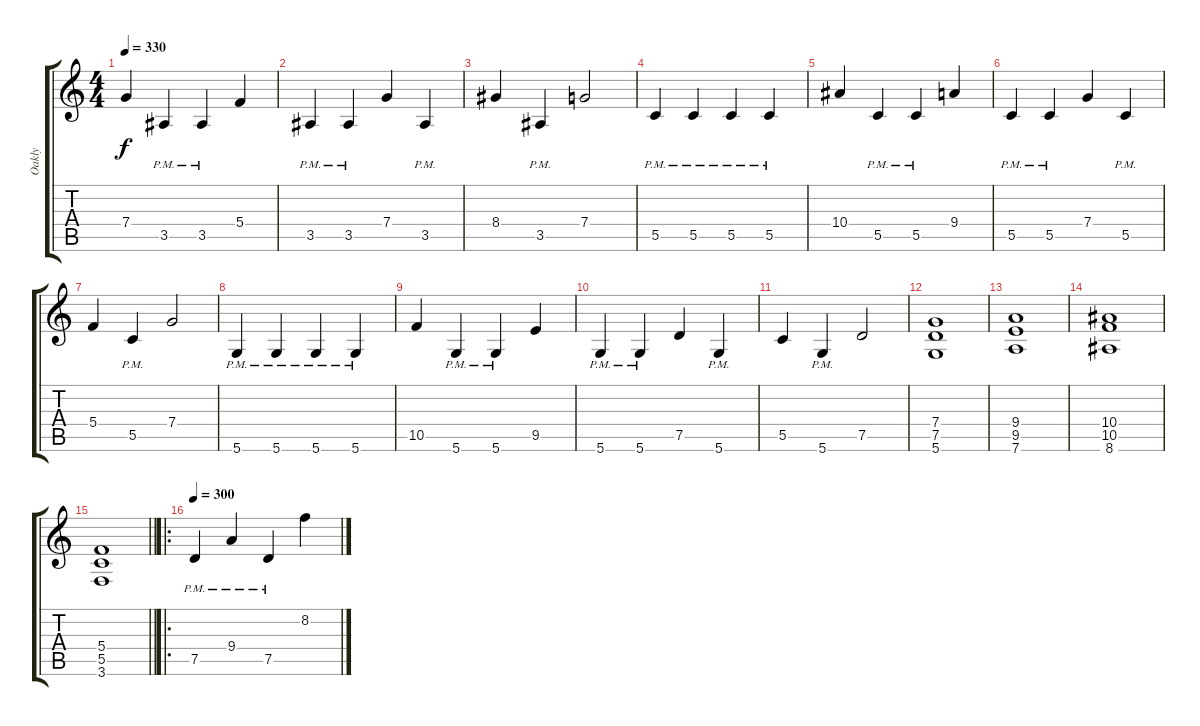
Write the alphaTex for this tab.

\track ("Oakly" "Oakly") {instrument distortionguitar}
\staff {score tabs}
\tuning (D4 A3 F3 C3 G2 D2) {hide}
\ts (4 4)
\tempo 330
\clef g2
\ks c
7.4.4{dy f} 3.5{pm}.4 3.5{pm}.4 5.4.4 |
3.5{pm}.4 3.5{pm}.4 7.4.4 3.5{pm}.4 |
8.4.4 3.5{pm}.4 7.4.2 |
5.5{pm}.4 5.5{pm}.4 5.5{pm}.4 5.5{pm}.4 |
10.4.4 5.5{pm}.4 5.5{pm}.4 9.4.4 |
5.5{pm}.4 5.5{pm}.4 7.4.4 5.5{pm}.4 |
5.4.4 5.5{pm}.4 7.4.2 |
5.6{pm}.4 5.6{pm}.4 5.6{pm}.4 5.6{pm}.4 |
10.5.4 5.6{pm}.4 5.6{pm}.4 9.5.4 |
5.6{pm}.4 5.6{pm}.4 7.5.4 5.6{pm}.4 |
5.5.4 5.6{pm}.4 7.5.2 |
(7.4 7.5 5.6).1 |
(9.4 9.5 7.6).1 |
(10.4 10.5 8.6).1 |
\barLineRight lightlight
(5.4 5.5 3.6).1 |
\ro
\tempo 300
7.5{pm}.4{instrument distortionguitar} 9.4{pm}.4 7.5{pm}.4 8.2.4
